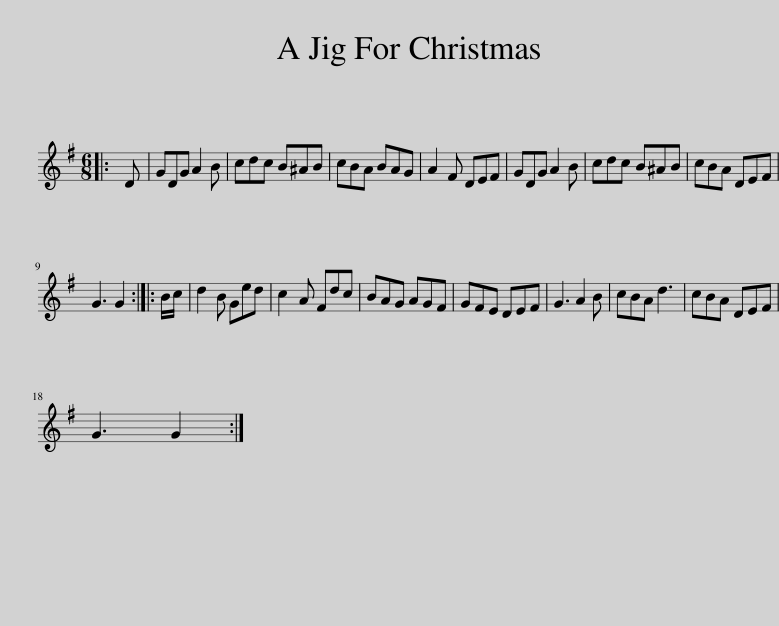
X:1
L:1/8
M:6/8
I:linebreak $
K:G
V:1 treble
V:1
|: D | GDG A2 B | cdc B^AB | cBA BAG | A2 F DEF | %5
 GDG A2 B | cdc B^AB | cBA DEF |$ G3 G2 :: B/c/ | %10
 d2 B Ged | c2 A Fdc | BAG AGF | GFE DEF | G3 A2 B | %15
 cBA d3 | cBA DEF |$ G3 G2 :| %18
